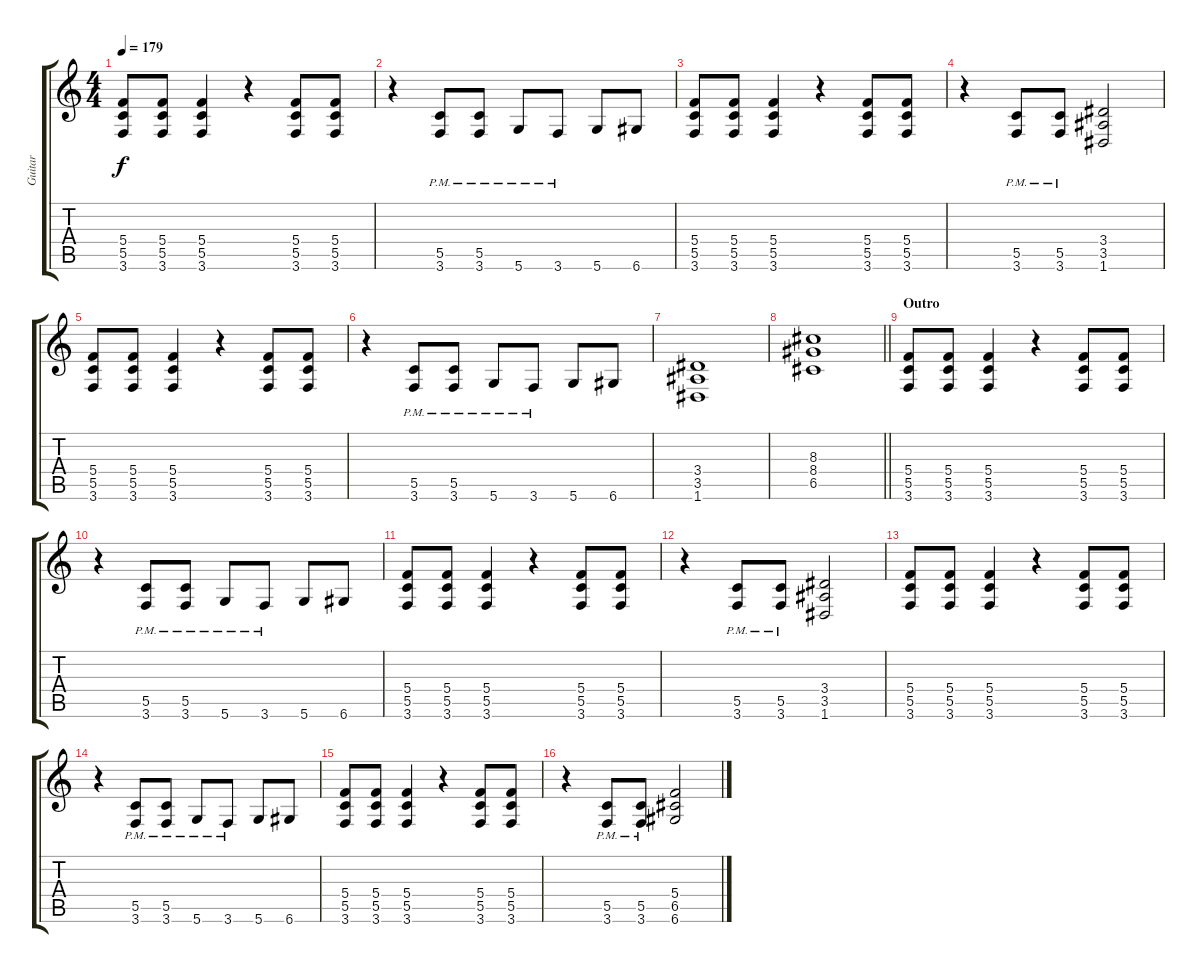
\track ("Guitar" "Guitar") {instrument distortionguitar}
\staff {score tabs}
\tuning (D4 A3 F3 C3 G2 D2) {hide}
\ts (4 4)
\tempo 179
\clef g2
\ks c
(5.4 5.5 3.6).8{dy f} (5.4 5.5 3.6).8 (5.4 5.5 3.6).4 r.4 (5.4 5.5 3.6).8 (5.4 5.5 3.6).8 |
r.4 (5.5{pm} 3.6{pm}).8 (5.5{pm} 3.6{pm}).8 5.6{pm}.8 3.6{pm}.8 5.6.8 6.6.8 |
(5.4 5.5 3.6).8 (5.4 5.5 3.6).8 (5.4 5.5 3.6).4 r.4 (5.4 5.5 3.6).8 (5.4 5.5 3.6).8 |
r.4 (5.5{pm} 3.6{pm}).8 (5.5{pm} 3.6{pm}).8 (3.4 3.5 1.6).2 |
(5.4 5.5 3.6).8 (5.4 5.5 3.6).8 (5.4 5.5 3.6).4 r.4 (5.4 5.5 3.6).8 (5.4 5.5 3.6).8 |
r.4 (5.5{pm} 3.6{pm}).8 (5.5{pm} 3.6{pm}).8 5.6{pm}.8 3.6{pm}.8 5.6.8 6.6.8 |
(3.4 3.5 1.6).1 |
\barLineRight lightlight
(8.3 8.4 6.5).1 |
\section ("" "Outro")
(5.4 5.5 3.6).8 (5.4 5.5 3.6).8 (5.4 5.5 3.6).4 r.4 (5.4 5.5 3.6).8 (5.4 5.5 3.6).8 |
r.4 (5.5{pm} 3.6{pm}).8 (5.5{pm} 3.6{pm}).8 5.6{pm}.8 3.6{pm}.8 5.6.8 6.6.8 |
(5.4 5.5 3.6).8 (5.4 5.5 3.6).8 (5.4 5.5 3.6).4 r.4 (5.4 5.5 3.6).8 (5.4 5.5 3.6).8 |
r.4 (5.5{pm} 3.6{pm}).8 (5.5{pm} 3.6{pm}).8 (3.4 3.5 1.6).2 |
(5.4 5.5 3.6).8 (5.4 5.5 3.6).8 (5.4 5.5 3.6).4 r.4 (5.4 5.5 3.6).8 (5.4 5.5 3.6).8 |
r.4 (5.5{pm} 3.6{pm}).8 (5.5{pm} 3.6{pm}).8 5.6{pm}.8 3.6{pm}.8 5.6.8 6.6.8 |
(5.4 5.5 3.6).8 (5.4 5.5 3.6).8 (5.4 5.5 3.6).4 r.4 (5.4 5.5 3.6).8 (5.4 5.5 3.6).8 |
r.4 (5.5{pm} 3.6{pm}).8 (5.5{pm} 3.6{pm}).8 (5.4 6.5 6.6).2
